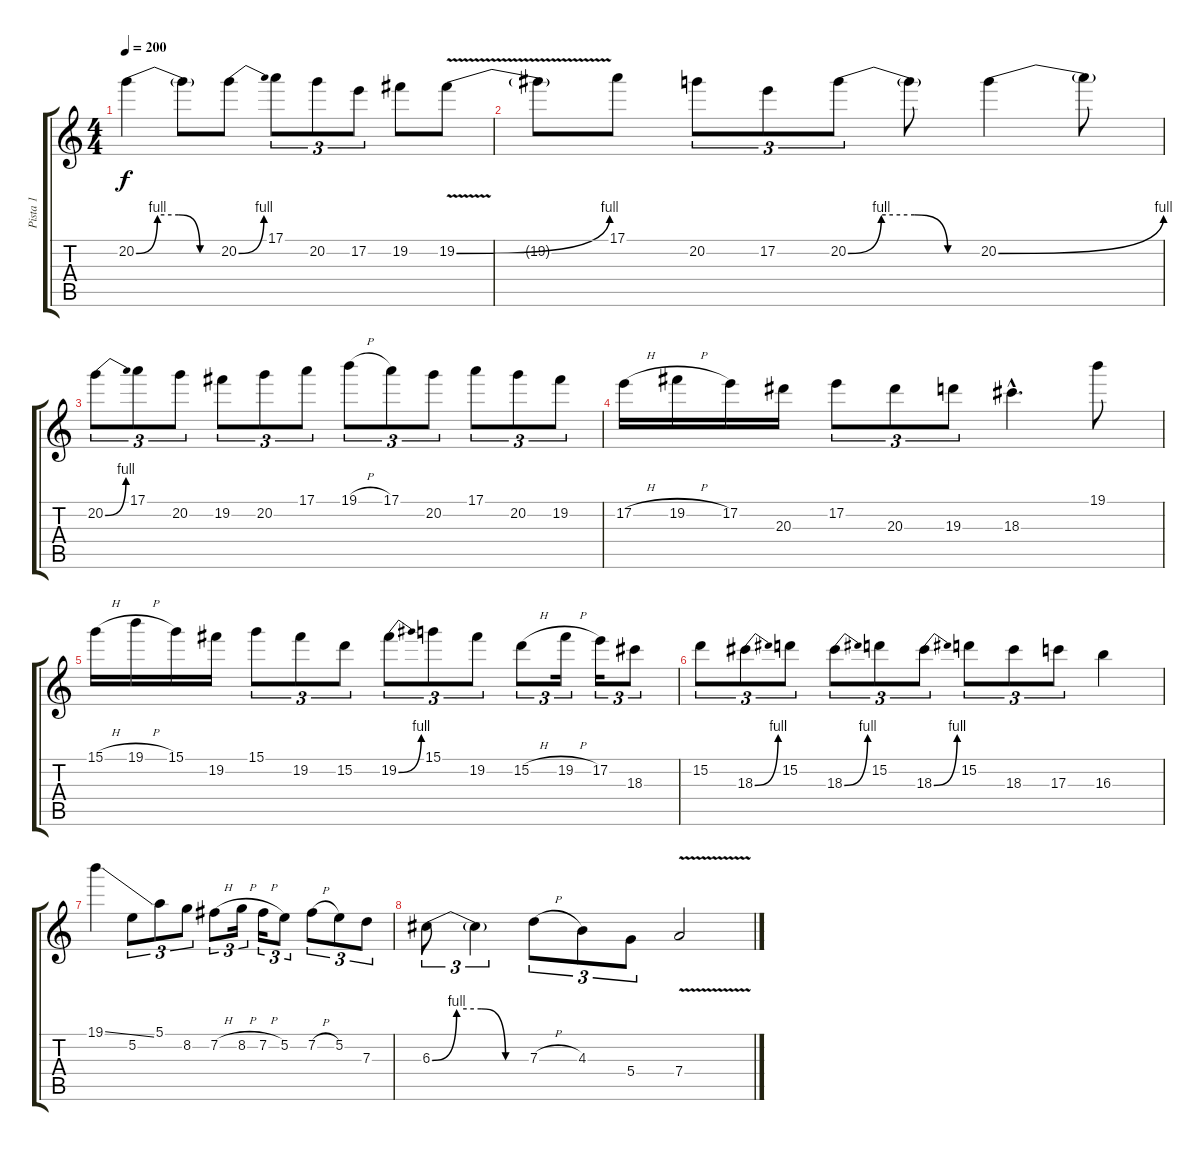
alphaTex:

\track ("Pista 1" "Pista 1") {instrument distortionguitar}
\staff {score tabs}
\tuning (E4 B3 G3 D3 A2 E2) {hide}
\ts (4 4)
\tempo 200
\clef g2
\ks c
20.2{be (custom 0 0 15 4 30 4 45 0 60 0)}.4{dy f} 20.2{t}.8 20.2{be (bend 0 0 60 4)}.8 17.1.8{tu (3 2)} 20.2.8{tu (3 2)} 17.2.8{tu (3 2)} 19.2.8 19.2{be (bend 0 0 60 4) v}.8 |
19.2{t}.8 17.1.8 20.2.8{tu (3 2)} 17.2.8{tu (3 2)} 20.2{be (custom 0 0 15 4 30 4 45 0 60 0)}.8{tu (3 2)} 20.2{t}.8 20.2{be (bend 0 0 60 4)}.4 20.2{t}.8 |
20.2{be (bend 0 0 60 4)}.8{tu (3 2)} 17.1.8{tu (3 2)} 20.2.8{tu (3 2)} 19.2.8{tu (3 2)} 20.2.8{tu (3 2)} 17.1.8{tu (3 2)} 19.1{h}.8{tu (3 2)} 17.1.8{tu (3 2)} 20.2.8{tu (3 2)} 17.1.8{tu (3 2)} 20.2.8{tu (3 2)} 19.2.8{tu (3 2)} |
17.2{h}.16 19.2{h}.16 17.2.16 20.3.16 17.2.8{tu (3 2)} 20.3.8{tu (3 2)} 19.3.8{tu (3 2)} 18.3{hac}.4{d} 19.1.8 |
15.1{h}.16 19.1{h}.16 15.1.16 19.2.16 15.1.8{tu (3 2)} 19.2.8{tu (3 2)} 15.2.8{tu (3 2)} 19.2{be (bend 0 0 60 4)}.8{tu (3 2)} 15.1.8{tu (3 2)} 19.2.8{tu (3 2)} 15.2{h}.8{tu (3 2)} 19.2{h}.16{tu (3 2)} 17.2.16{tu (3 2)} 18.3.8{tu (3 2)} |
15.2.8{tu (3 2)} 18.3{be (bend 0 0 60 4)}.8{tu (3 2)} 15.2.8{tu (3 2)} 18.3{be (bend 0 0 60 4)}.8{tu (3 2)} 15.2.8{tu (3 2)} 18.3{be (bend 0 0 60 4)}.8{tu (3 2)} 15.2.8{tu (3 2)} 18.3.8{tu (3 2)} 17.3.8{tu (3 2)} 16.3.4 |
19.1{ss}.4 5.2.8{tu (3 2)} 5.1.8{tu (3 2)} 8.2.8{tu (3 2)} 7.2{h}.8{tu (3 2)} 8.2{h}.16{tu (3 2)} 7.2{h}.16{tu (3 2)} 5.2.8{tu (3 2)} 7.2{h}.8{tu (3 2)} 5.2.8{tu (3 2)} 7.3.8{tu (3 2)} |
6.3{be (custom 0 0 15 4 30 4 45 0 60 0)}.8{tu (3 2)} 6.3{t}.4{tu (3 2)} 7.3{h}.8{tu (3 2)} 4.3.8{tu (3 2)} 5.4.8{tu (3 2)} 7.4{v}.2
